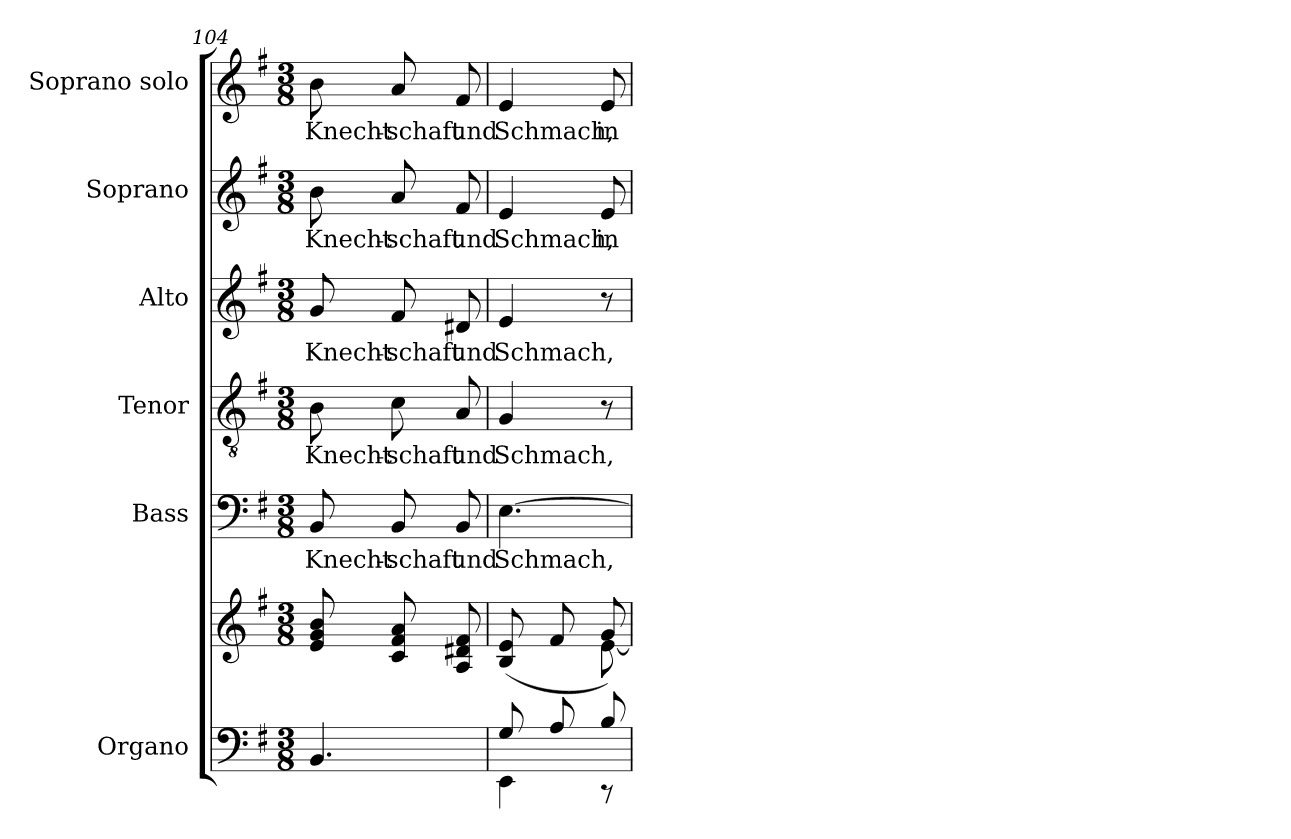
**kern	**kern	**kern	**text	**kern	**text	**kern	**text	**kern	**text	**kern	**text
*part6	*part6	*part5	*part5	*part4	*part4	*part3	*part3	*part2	*part2	*part1	*part1
*staff7	*staff6	*staff5	*staff5	*staff4	*staff4	*staff3	*staff3	*staff2	*staff2	*staff1	*staff1
*I"Organo	*	*I"Bass	*	*I"Tenor	*	*I"Alto	*	*I"Soprano	*	*I"Soprano solo	*
*I'Org.	*	*I'B.	*	*I'T.	*	*I'A.	*	*I'S.	*	*I'S.s	*
*clefF4	*clefG2	*clefF4	*	*clefGv2	*	*clefG2	*	*clefG2	*	*clefG2	*
*k[f#]	*k[f#]	*k[f#]	*	*k[f#]	*	*k[f#]	*	*k[f#]	*	*k[f#]	*
*M3/8	*M3/8	*M3/8	*	*M3/8	*	*M3/8	*	*M3/8	*	*M3/8	*
=104	=104	=104	=104	=104	=104	=104	=104	=104	=104	=104	=104
!	!	!	!LO:LY:b	!	!LO:LY:b	!	!LO:LY:b	!	!LO:LY:b	!	!LO:LY:b
4.BB/	8e/ 8g/ 8b/	8BB/	Knecht-	8B\	Knecht-	8g/	Knecht-	8b\	Knecht-	8b\	Knecht-
!	!	!	!LO:LY:b	!	!LO:LY:b	!	!LO:LY:b	!	!LO:LY:b	!	!LO:LY:b
.	8c/ 8f#/ 8a/	8BB/	-schaft	8c\	-schaft	8f#/	-schaft	8a/	-schaft	8a/	-schaft
!	!	!	!LO:LY:b	!	!LO:LY:b	!	!LO:LY:b	!	!LO:LY:b	!	!LO:LY:b
.	8A/ 8d#X/ 8f#/	8BB/	und	8A/	und	8d#X/	und	8f#/	und	8f#/	und
=105	=105	=105	=105	=105	=105	=105	=105	=105	=105	=105	=105
*^	*^	*	*	*	*	*	*	*	*	*	*
!	!	!	!	!	!LO:LY:b	!	!LO:LY:b	!	!LO:LY:b	!	!LO:LY:b	!	!LO:LY:b
8G/	4EE\	(>8B/ 8e/	4ryy	[4.E\	Schmach,	4G/	Schmach,	4e/	Schmach,	4e/	Schmach,	4e/	Schmach,
8A/	.	8f#/	.	.	.	.	.	.	.	.	.	.	.
!	!	!	!	!	!	!	!	!	!	!	!LO:LY:b	!	!LO:LY:b
8B/	8r	8g/)	[8e\	.	.	8r	.	8r	.	8e/	in	8e/	in
*v	*v	*	*	*	*	*	*	*	*	*	*	*	*
*	*v	*v	*	*	*	*	*	*	*	*	*	*
=	=	=	=	=	=	=	=	=	=	=	=
*-	*-	*-	*-	*-	*-	*-	*-	*-	*-	*-	*-
